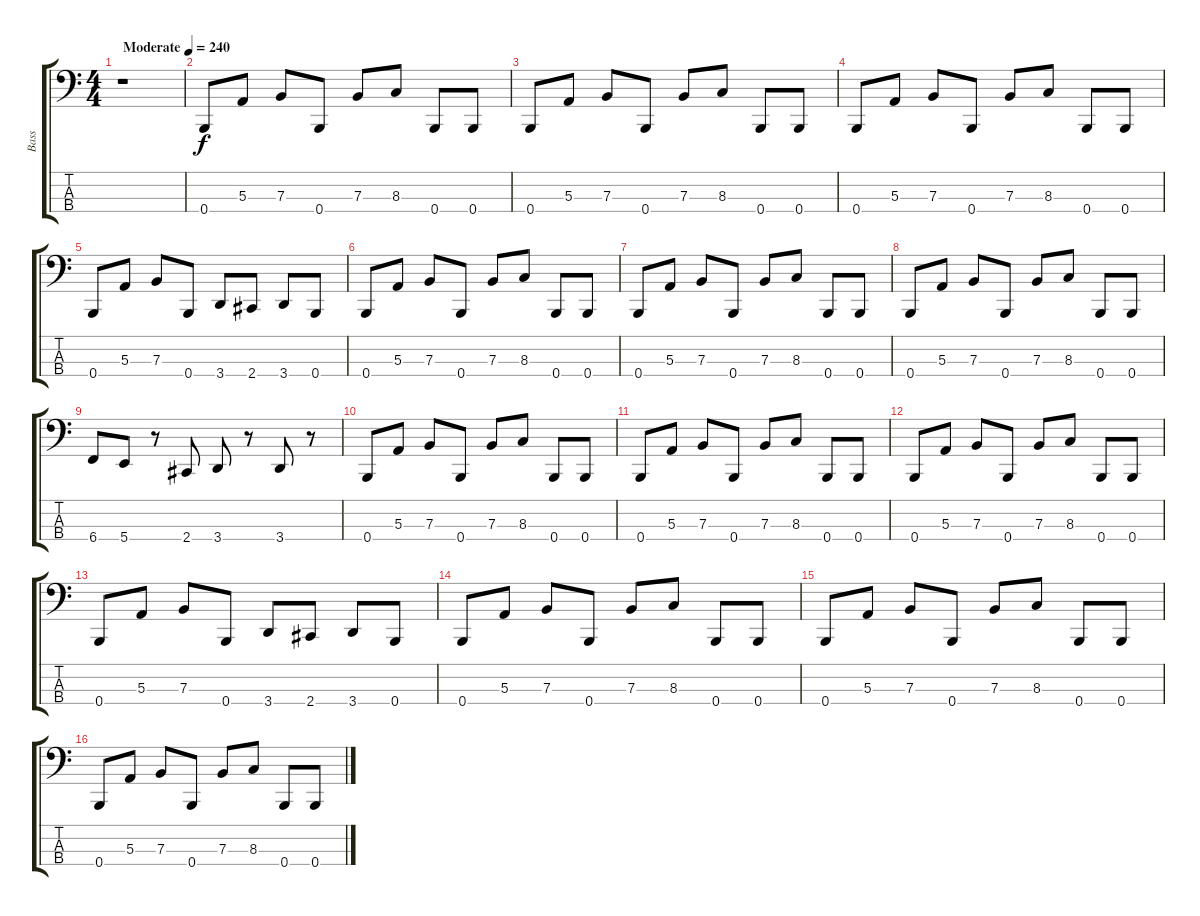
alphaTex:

\track ("Bass" "Bass") {instrument electricbassfinger}
\staff {score tabs}
\tuning (D2 A1 E1 B0) {hide}
\ts (4 4)
\tempo (240 "Moderate")
\clef f4
\ks c
r.1{dy f instrument electricbassfinger} |
0.4.8 5.3.8 7.3.8 0.4.8 7.3.8 8.3.8 0.4.8 0.4.8 |
0.4.8 5.3.8 7.3.8 0.4.8 7.3.8 8.3.8 0.4.8 0.4.8 |
0.4.8 5.3.8 7.3.8 0.4.8 7.3.8 8.3.8 0.4.8 0.4.8 |
0.4.8 5.3.8 7.3.8 0.4.8 3.4.8 2.4.8 3.4.8 0.4.8 |
0.4.8 5.3.8 7.3.8 0.4.8 7.3.8 8.3.8 0.4.8 0.4.8 |
0.4.8 5.3.8 7.3.8 0.4.8 7.3.8 8.3.8 0.4.8 0.4.8 |
0.4.8 5.3.8 7.3.8 0.4.8 7.3.8 8.3.8 0.4.8 0.4.8 |
6.4.8 5.4.8 r.8 2.4.8 3.4.8 r.8 3.4.8 r.8 |
0.4.8 5.3.8 7.3.8 0.4.8 7.3.8 8.3.8 0.4.8 0.4.8 |
0.4.8 5.3.8 7.3.8 0.4.8 7.3.8 8.3.8 0.4.8 0.4.8 |
0.4.8 5.3.8 7.3.8 0.4.8 7.3.8 8.3.8 0.4.8 0.4.8 |
0.4.8 5.3.8 7.3.8 0.4.8 3.4.8 2.4.8 3.4.8 0.4.8 |
0.4.8 5.3.8 7.3.8 0.4.8 7.3.8 8.3.8 0.4.8 0.4.8 |
0.4.8 5.3.8 7.3.8 0.4.8 7.3.8 8.3.8 0.4.8 0.4.8 |
0.4.8 5.3.8 7.3.8 0.4.8 7.3.8 8.3.8 0.4.8 0.4.8
